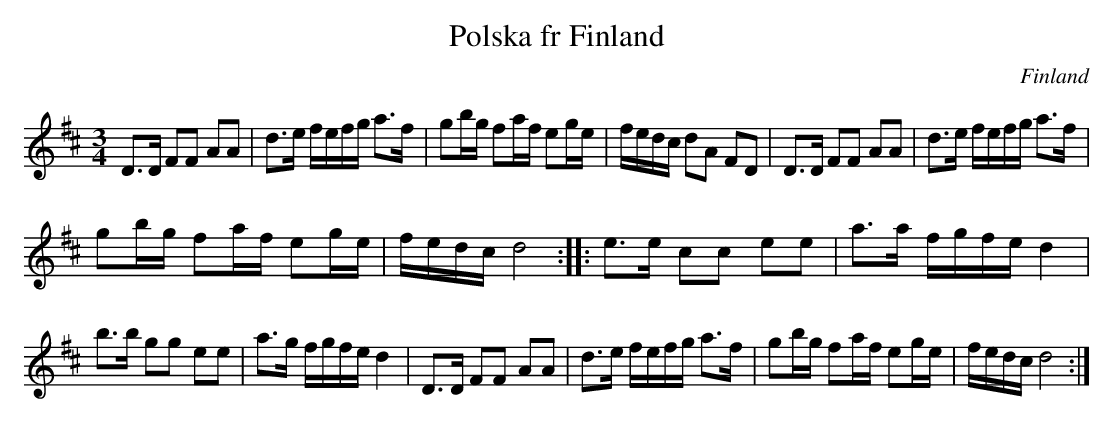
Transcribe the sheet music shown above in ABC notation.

X:1
T:Polska fr Finland
O:Finland
M:3/4
K:D
D>D FF AA|d>e f/e/f/g/ a>f|\
gb/g/ fa/f/ eg/e/|f/e/d/c/ dA FD|\
D>D FF AA|d>e f/e/f/g/ a>f|
gb/g/ fa/f/ eg/e/|f/e/d/c/ d4::\
e>e cc ee|a>a f/g/f/e/ d2|
b>b gg ee|a>g f/g/f/e/ d2|\
D>D FF AA|d>e f/e/f/g/ a>f|\
gb/g/ fa/f/ eg/e/ |f/e/d/c/ d4 :|
